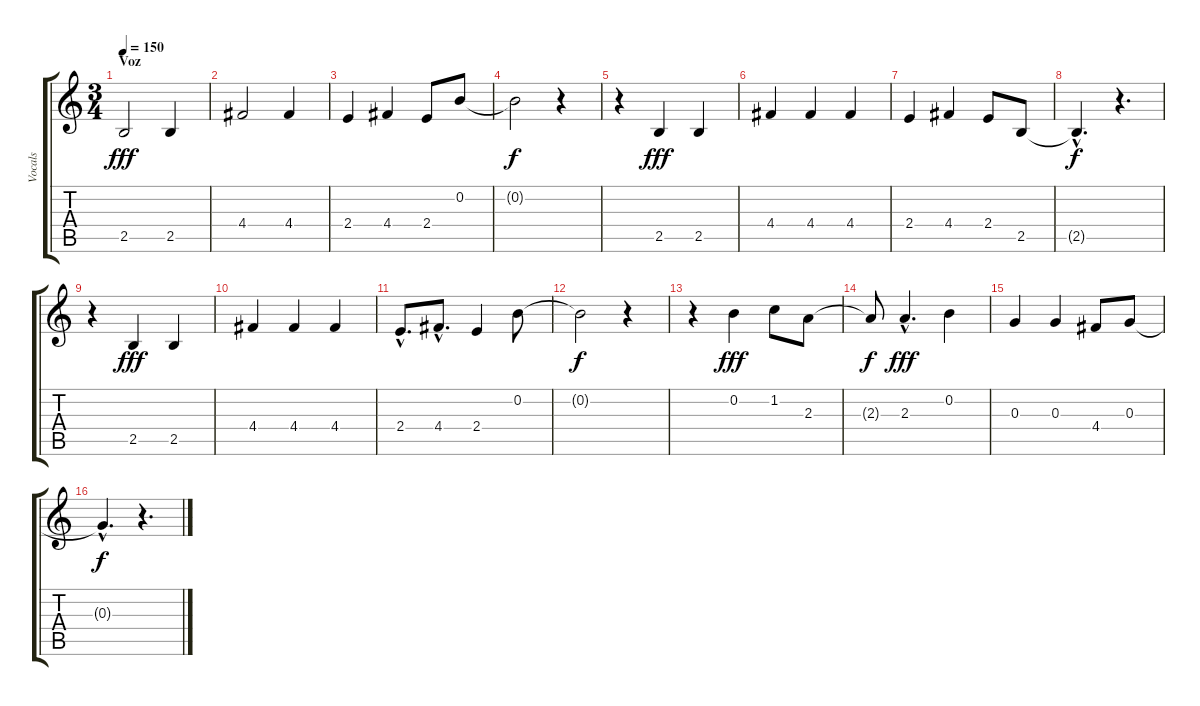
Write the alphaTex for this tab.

\track ("Vocals" "Vocals") {instrument acousticguitarnylon}
\staff {score tabs}
\tuning (E4 B3 G3 D3 A2 E2) {hide}
\ts (3 4)
\section ("" "Voz")
\tempo 150
\clef g2
\ks c
2.5.2{dy fff} 2.5.4 |
4.4.2 4.4.4 |
2.4.4 4.4.4 2.4.8 0.2.8 |
0.2{t}.2{dy f} r.4 |
r.4 2.5.4{dy fff} 2.5.4 |
4.4.4 4.4.4 4.4.4 |
2.4.4 4.4.4 2.4.8 2.5.8 |
2.5{hac t}.4{d dy f} r.4{d} |
r.4 2.5.4{dy fff} 2.5.4 |
4.4.4 4.4.4 4.4.4 |
2.4{hac}.8{d} 4.4{hac}.8{d} 2.4.4 0.2.8 |
0.2{t}.2{dy f} r.4 |
r.4 0.2.4{dy fff} 1.2.8 2.3.8 |
2.3{t}.8{dy f} 2.3{hac}.4{d dy fff} 0.2.4 |
0.3.4 0.3.4 4.4.8 0.3.8 |
0.3{hac t}.4{d dy f} r.4{d}
